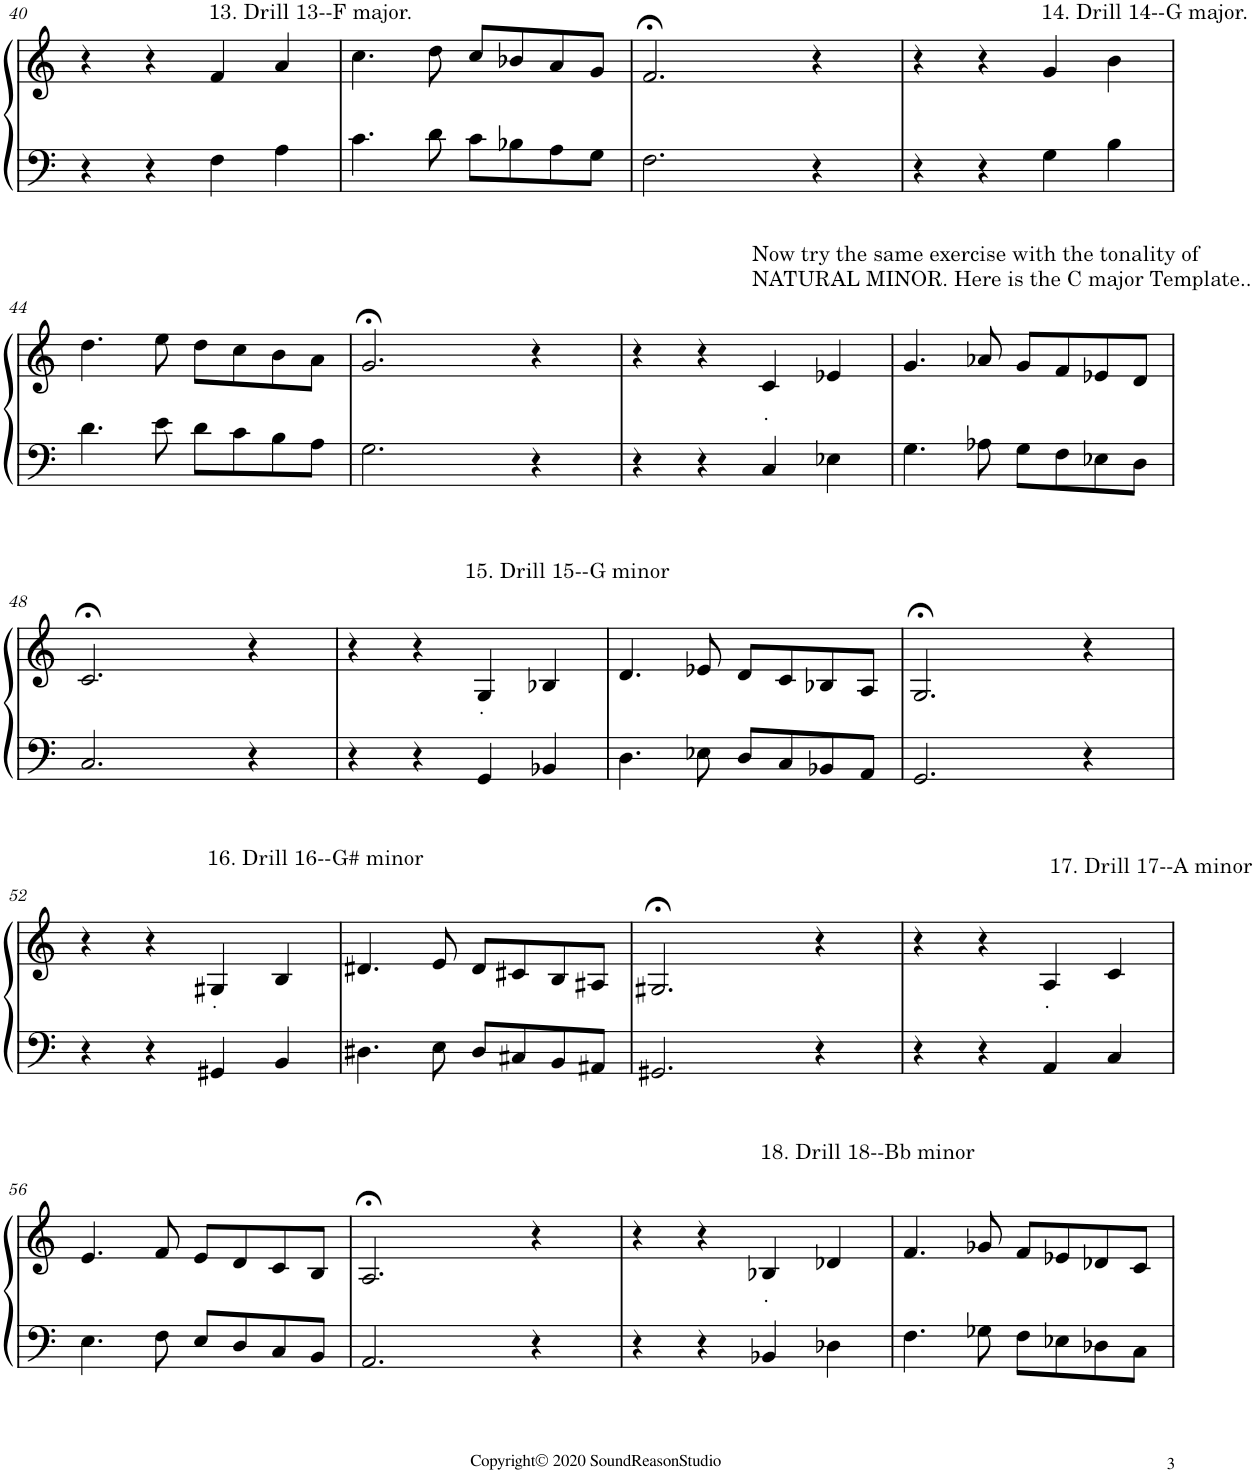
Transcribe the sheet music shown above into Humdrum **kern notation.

**kern	**kern
*part1	*part1
*staff2	*staff1
*I"Piano	*
*I'Pno.	*
!!LO:PB:g=z
*clefF4	*clefG2
*k[]	*k[]
*M4/4	*M4/4
=40	=40
4r	4r
4r	4r
!	!LO:TX:a:t=13. Drill 13--F major.
4F\	4f/
4A\	4a/
=41	=41
4.c\	4.cc\
8d\	8dd\
8c\L	8cc/L
8B-X\	8b-X/
8A\	8a/
8G\J	8g/J
=42	=42
2.F\	2.f;</
4r	4r
=43	=43
4r	4r
4r	4r
!	!LO:TX:a:t=14. Drill 14--G major.
4G\	4g/
4B\	4b\
!!LO:LB:g=z
=44	=44
4.d\	4.dd\
8e\	8ee\
8d\L	8dd\L
8c\	8cc\
8B\	8b\
8A\J	8a\J
=45	=45
2.G\	2.g;</
4r	4r
=46	=46
4r	4r
4r	4r
!	!LO:TX:a:t=Now try the same exercise with the tonality of
!	!LO:TX:a:t=NATURAL MINOR. Here is the C major Template..
!LO:TX:a:t=.	!
4C/	4c/
4E-X\	4e-X/
=47	=47
4.G\	4.g/
8A-X\	8a-X/
8G\L	8g/L
8F\	8f/
8E-X\	8e-X/
8D\J	8d/J
!!LO:LB:g=z
=48	=48
2.C/	2.c;</
4r	4r
=49	=49
4r	4r
4r	4r
!	!LO:TX:a:t=15. Drill 15--G minor
!LO:TX:a:t=.	!
4GG/	4G/
4BB-X/	4B-X/
=50	=50
4.D\	4.d/
8E-X\	8e-X/
8D/L	8d/L
8C/	8c/
8BB-X/	8B-X/
8AA/J	8A/J
=51	=51
2.GG/	2.G;</
4r	4r
!!LO:LB:g=z
=52	=52
4r	4r
4r	4r
!	!LO:TX:a:t=16. Drill 16--G# minor
!LO:TX:a:t=.	!
4GG#X/	4G#X/
4BB/	4B/
=53	=53
4.D#X\	4.d#X/
8E\	8e/
8D#/L	8d#/L
8C#X/	8c#X/
8BB/	8B/
8AA#X/J	8A#X/J
=54	=54
2.GG#X/	2.G#X;</
4r	4r
=55	=55
4r	4r
4r	4r
!	!LO:TX:a:t=17. Drill 17--A minor
!LO:TX:a:t=.	!
4AA/	4A/
4C/	4c/
!!LO:LB:g=z
=56	=56
4.E\	4.e/
8F\	8f/
8E/L	8e/L
8D/	8d/
8C/	8c/
8BB/J	8B/J
=57	=57
2.AA/	2.A;</
4r	4r
=58	=58
4r	4r
4r	4r
!	!LO:TX:a:t=18. Drill 18--Bb minor
!LO:TX:a:t=.	!
4BB-X/	4B-X/
4D-X\	4d-X/
=59	=59
4.F\	4.f/
8G-X\	8g-X/
8F\L	8f/L
8E-X\	8e-X/
8D-X\	8d-X/
8C\J	8c/J
=	=
*-	*-
